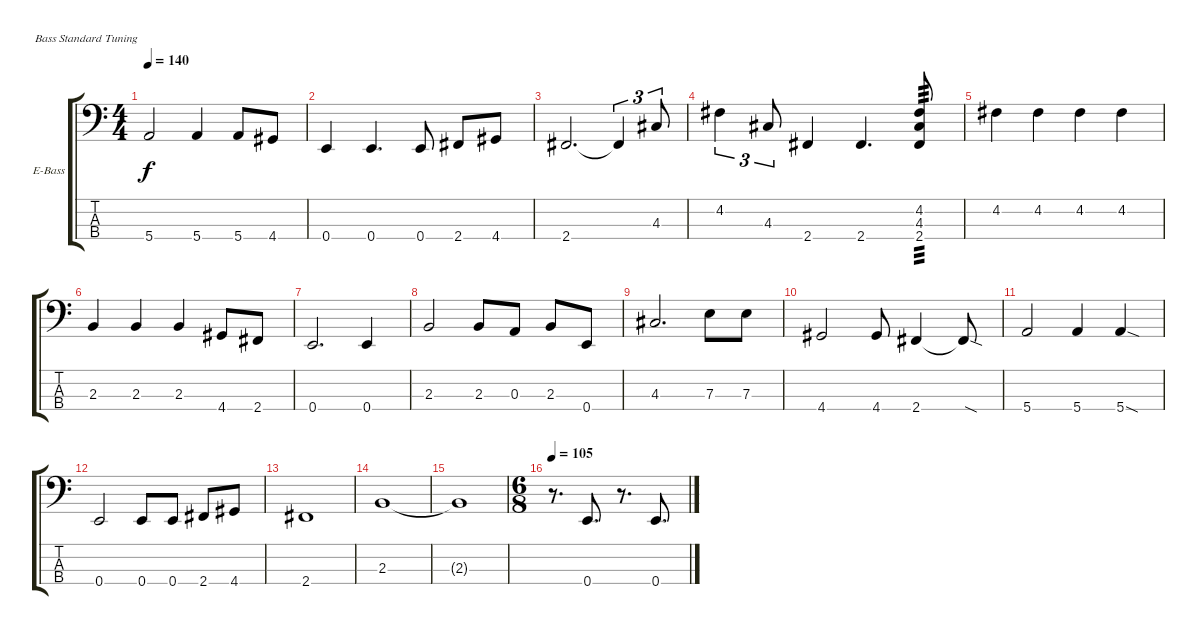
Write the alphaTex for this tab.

\defaultSystemsLayout 4
\bracketExtendMode groupsimilarinstruments
\firstSystemTrackNameOrientation horizontal
\otherSystemsTrackNameOrientation horizontal
\track ("Peter Baltes" "E-Bass") {instrument electricbassfinger}
\staff {score tabs}
\tuning (G2 D2 A1 E1)
\ts (4 4)
\tempo 140
\clef f4
\ks c
5.4.2{dy f} 5.4.4 5.4.8 4.4.8 |
0.4.4 0.4.4{d} 0.4.8 2.4.8 4.4.8 |
2.4.2{d} 2.4{t}.4{tu (3 2)} 4.3.8{tu (3 2)} |
4.2.4{tu (3 2)} 4.3.8{tu (3 2)} 2.4.4 2.4.4{d} (4.2 4.3 2.4).8{tp 3} |
4.2.4 4.2.4 4.2.4 4.2.4 |
2.3.4 2.3.4 2.3.4 4.4.8 2.4.8 |
0.4.2{d} 0.4.4 |
2.3.2 2.3.8 0.3.8 2.3.8 0.4.8 |
4.3.2{d} 7.3.8 7.3.8 |
4.4.2 4.4.8 2.4.4 2.4{sod t}.8 |
5.4.2 5.4.4 5.4{sod}.4 |
0.4.2 0.4.8 0.4.8 2.4.8 4.4.8 |
2.4.1 |
2.3.1 |
2.3{t}.1 |
\ts (6 8)
\tempo 105
r.8{d} 0.4.8{d} r.8{d} 0.4.8{d}
